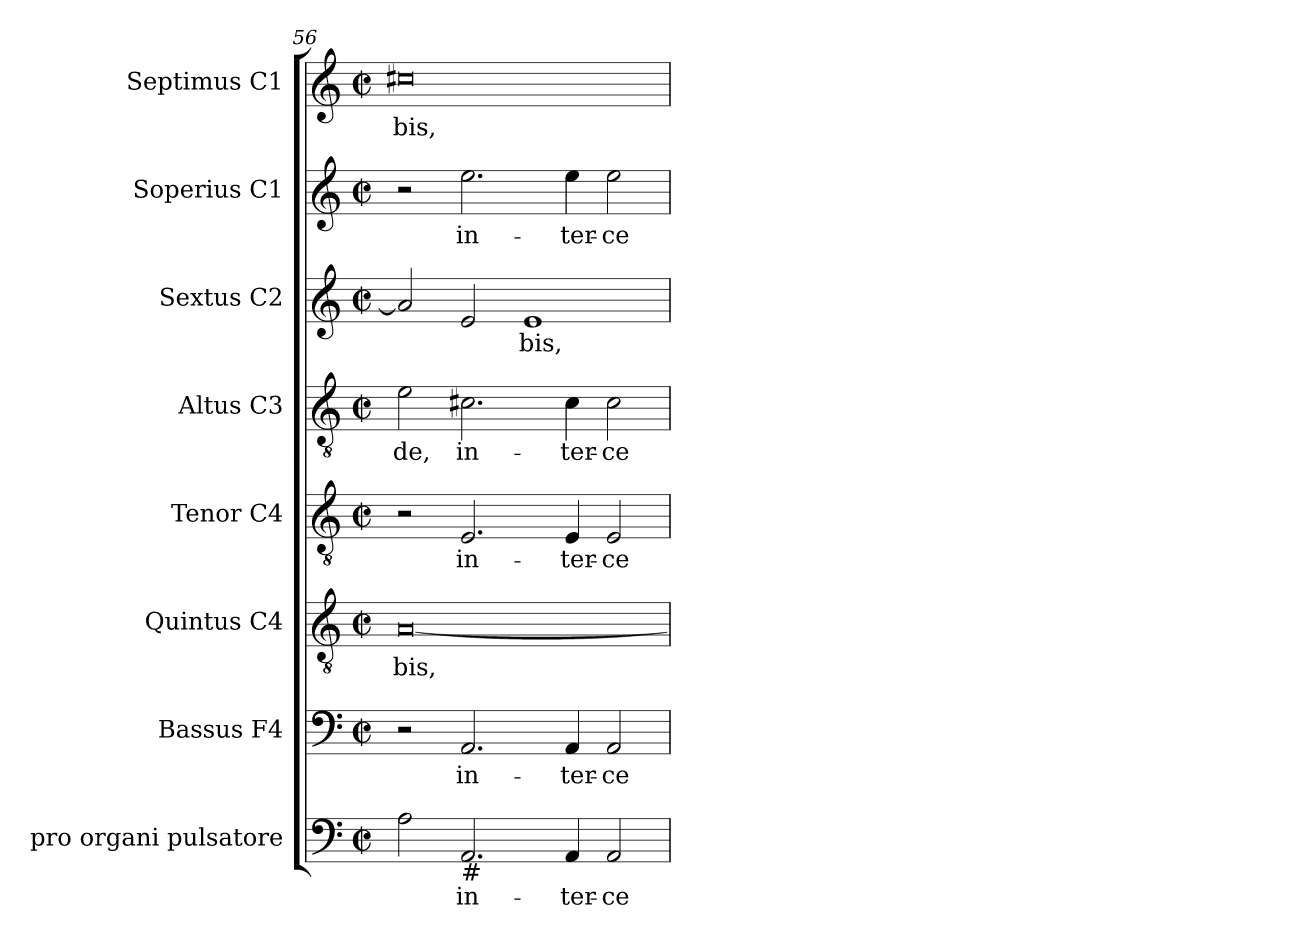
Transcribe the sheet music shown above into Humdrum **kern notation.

**kern	**text	**kern	**text	**kern	**text	**kern	**text	**kern	**text	**kern	**text	**kern	**text	**kern	**text
*part8	*part8	*part7	*part7	*part6	*part6	*part5	*part5	*part4	*part4	*part3	*part3	*part2	*part2	*part1	*part1
*staff8	*staff8	*staff7	*staff7	*staff6	*staff6	*staff5	*staff5	*staff4	*staff4	*staff3	*staff3	*staff2	*staff2	*staff1	*staff1
*I"pro organi  pulsatore	*	*I"Bassus  F4	*	*I"Quintus  C4	*	*I"Tenor  C4	*	*I"Altus  C3	*	*I"Sextus  C2	*	*I"Soperius  C1	*	*I"Septimus  C1	*
*clefF4	*	*clefF4	*	*clefGv2	*	*clefGv2	*	*clefGv2	*	*clefG2	*	*clefG2	*	*clefG2	*
*k[]	*	*k[]	*	*k[]	*	*k[]	*	*k[]	*	*k[]	*	*k[]	*	*k[]	*
*C:	*	*C:	*	*C:	*	*C:	*	*C:	*	*C:	*	*C:	*	*C:	*
*M2/2	*	*M2/2	*	*M2/2	*	*M2/2	*	*M2/2	*	*M2/2	*	*M2/2	*	*M2/2	*
*met(c|)	*	*met(c|)	*	*met(c|)	*	*met(c|)	*	*met(c|)	*	*met(c|)	*	*met(c|)	*	*met(c|)	*
=56	=56	=56	=56	=56	=56	=56	=56	=56	=56	=56	=56	=56	=56	=56	=56
!	!LO:LY:a:cj	!	!	!	!LO:LY:b:cj	!	!	!	!LO:LY:b:rj	!	!LO:LY:b:cj	!	!	!	!LO:LY:b:rj
2A\	.	2r	.	[<0A	-bis,	2r	.	2e\	-de,	2a/]	--	2r	.	0cc#X	-bis,
!LO:TX:b:t=#	!	!	!	!	!	!	!	!	!	!	!	!	!	!	!
!	!LO:LY:a:cj	!	!LO:LY:b:cj	!	!	!	!LO:LY:b:rj	!	!LO:LY:b:rj	!	!LO:LY:b:cj	!	!LO:LY:b:cj	!	!
2.AA/	in-	2.AA/	in-	.	.	2.E/	in-	2.c#X\	in-	2e/	--	2.ee\	in-	.	.
!	!	!	!	!	!	!	!	!	!	!	!LO:LY:b:cj	!	!	!	!
.	.	.	.	.	.	.	.	.	.	1e	-bis,	.	.	.	.
!	!LO:LY:a:cj	!	!LO:LY:b:cj	!	!	!	!LO:LY:b:rj	!	!LO:LY:b:rj	!	!	!	!LO:LY:b:cj	!	!
4AA/	-ter-	4AA/	-ter-	.	.	4E/	-ter-	4c#\	-ter-	.	.	4ee\	-ter-	.	.
!	!LO:LY:a:cj	!	!LO:LY:b:cj	!	!	!	!LO:LY:b:rj	!	!LO:LY:b:rj	!	!	!	!LO:LY:b:cj	!	!
2AA/	-ce-	2AA/	-ce-	.	.	2E/	-ce-	2c#\	-ce-	.	.	2ee\	-ce-	.	.
=	=	=	=	=	=	=	=	=	=	=	=	=	=	=	=
*-	*-	*-	*-	*-	*-	*-	*-	*-	*-	*-	*-	*-	*-	*-	*-
